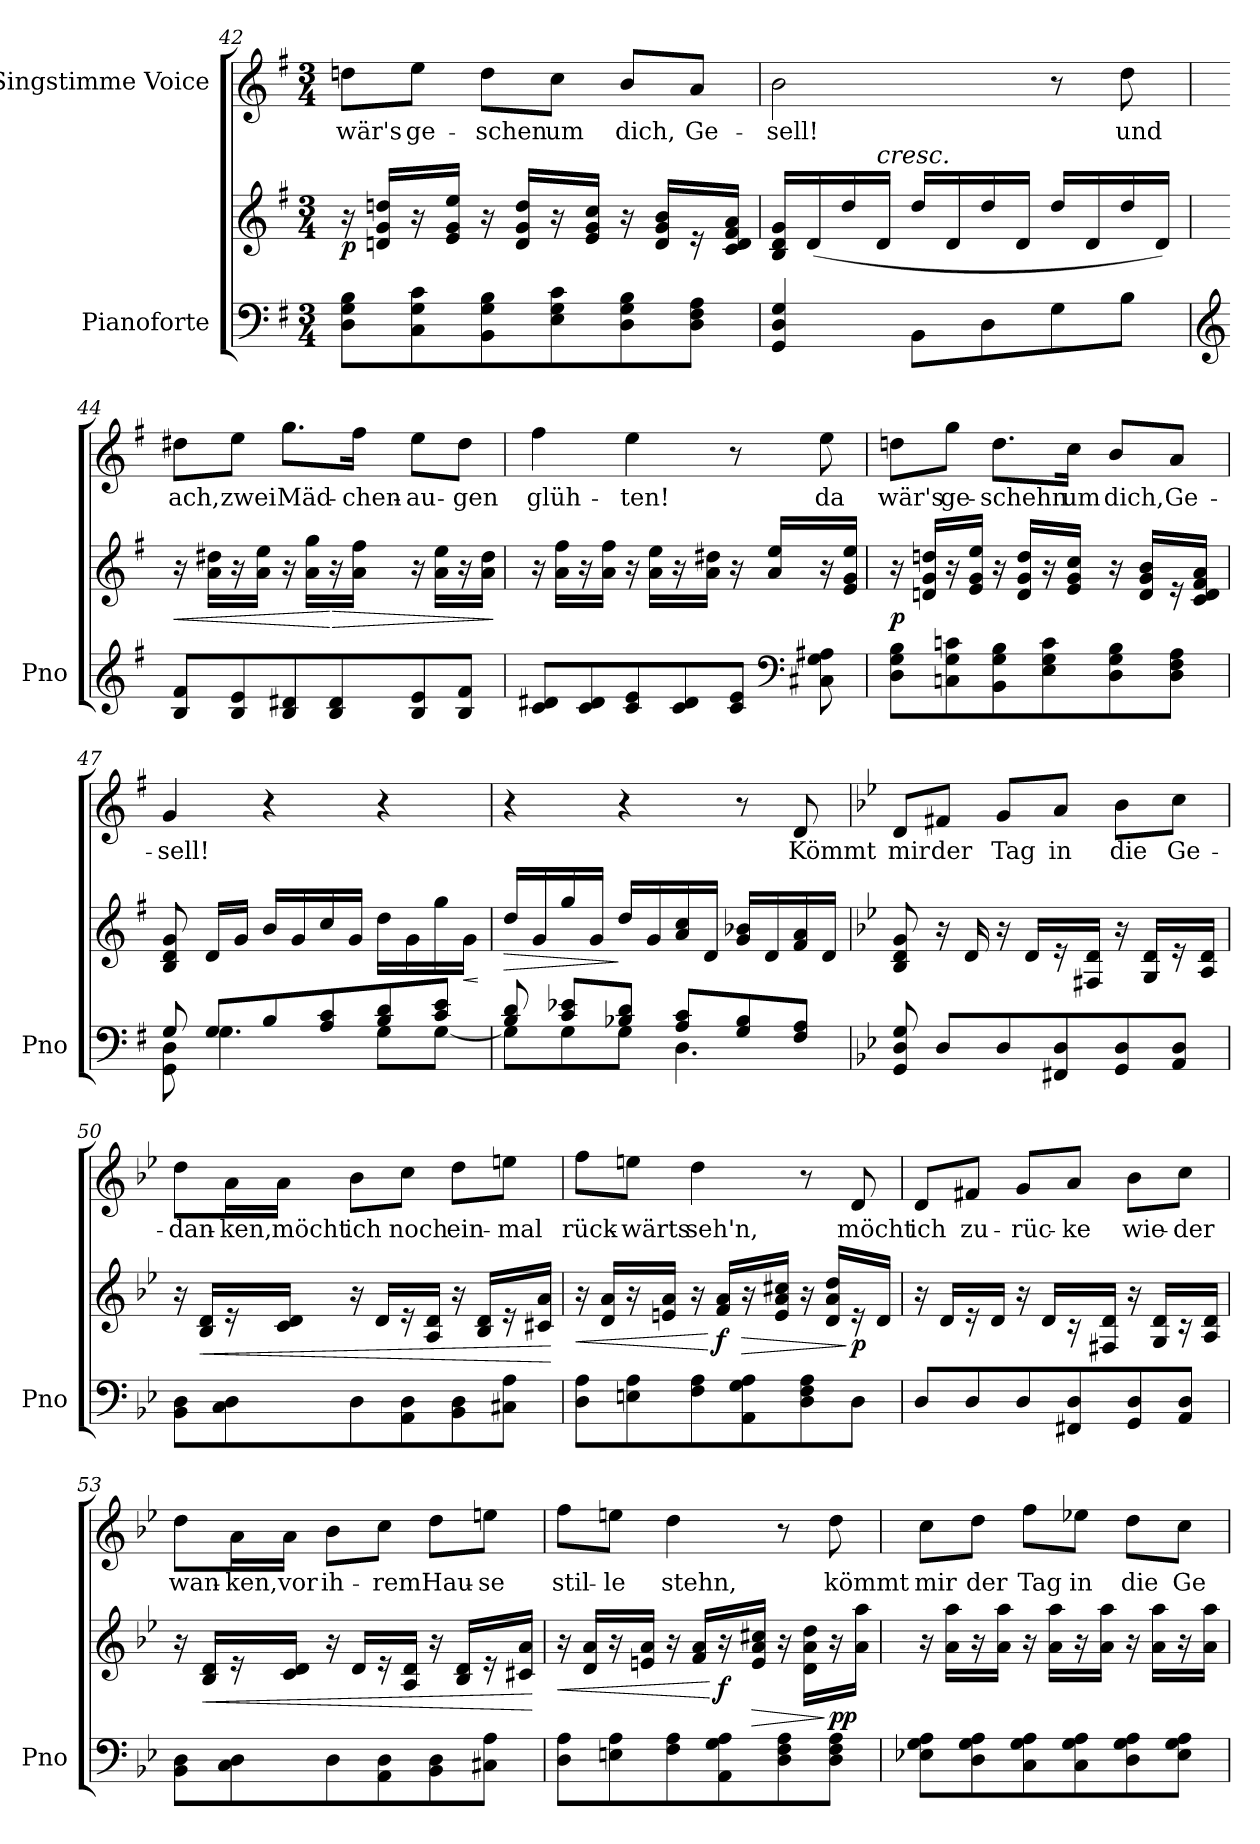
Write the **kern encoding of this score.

**kern	**kern	**dynam	**kern	**text
*part2	*part2	*part2	*part1	*part1
*staff3	*staff2	*staff2/3	*staff1	*staff1
*I"Pianoforte	*	*	*I"Singstimme Voice	*
*I'Pno	*	*	*	*
*clefF4	*clefG2	*	*clefG2	*
*k[f#]	*k[f#]	*	*k[f#]	*
*M3/4	*M3/4	*	*M3/4	*
=42	=42	=42	=42	=42
!	!	!LO:DY:b	!	!LO:LY:b
8D\ 8G\ 8B\L	16r	p	8ddn\L	wär's
.	16dn/ 16g/ 16ddn/LL	.	.	.
!	!	!	!	!LO:LY:b
8C\ 8G\ 8c\	16r	.	8ee\J	ge-
.	16e/ 16g/ 16ee/JJ	.	.	.
!	!	!	!	!LO:LY:b
8BB\ 8G\ 8B\	16r	.	8dd\L	-schen
.	16d/ 16g/ 16dd/LL	.	.	.
!	!	!	!	!LO:LY:b
8E\ 8G\ 8c\	16r	.	8cc\J	um
.	16e/ 16g/ 16cc/JJ	.	.	.
!	!	!	!	!LO:LY:b
8D\ 8G\ 8B\	16r	.	8b/L	dich,
.	16d/ 16g/ 16b/LL	.	.	.
!	!	!	!	!LO:LY:b
8D\ 8F#\ 8A\J	16r	.	8a/J	Ge-
.	16c/ 16d/ 16f#/ 16a/JJ	.	.	.
=43	=43	=43	=43	=43
!	!	!	!	!LO:LY:b
4GG/ 4D/ 4G/	16B/ 16d/ 16g/LL	.	2b\	-sell!
.	(16d/	.	.	.
.	16dd/	.	.	.
!	!LO:TX:a:i:t=cresc.	!	!	!
.	16d/JJ	.	.	.
8BB\L	16dd/LL	.	.	.
.	16d/	.	.	.
8D\	16dd/	.	.	.
.	16d/JJ	.	.	.
8G\	16dd/LL	.	8r	.
.	16d/	.	.	.
!	!	!	!	!LO:LY:b
8B\J	16dd/	.	8dd\	und
.	16d/JJ)	.	.	.
!!LO:LB:g=z
=44	=44	=44	=44	=44
*clefG2	*	*	*	*
!	!	!LO:HP:b	!	!LO:LY:b
8B/ 8f#/L	16r	<	8dd#X\L	ach,
.	16a\ 16dd#X\LL	.	.	.
!	!	!	!	!LO:LY:b
8B/ 8e/	16r	.	8ee\J	zwei
.	16a\ 16ee\JJ	.	.	.
!	!	!	!	!LO:LY:b
8B/ 8d#X/	16r	.	8.gg\L	Mäd-
.	16a\ 16gg\LL	.	.	.
!	!	!LO:HP:n=1:b	!	!
8B/ 8d#/	16r	[ >	.	.
!	!	!	!	!LO:LY:b
.	16a\ 16ff#\JJ	.	16ff#\Jk	-chen-
!	!	!	!	!LO:LY:b
8B/ 8e/	16r	.	8ee\L	-au-
.	16a\ 16ee\LL	.	.	.
!	!	!	!	!LO:LY:b
8B/ 8f#/J	16r	.	8dd#\J	-gen
.	16a\ 16dd#\JJ	.	.	.
.	.	]	.	.
=45	=45	=45	=45	=45
!	!	!	!	!LO:LY:b
8c/ 8d#X/L	16r	.	4ff#\	glüh-
.	16a\ 16ff#\LL	.	.	.
8c/ 8d#/	16r	.	.	.
.	16a\ 16ff#\JJ	.	.	.
!	!	!	!	!LO:LY:b
8c/ 8e/	16r	.	4ee\	-ten!
.	16a\ 16ee\LL	.	.	.
8c/ 8d#/	16r	.	.	.
.	16a\ 16dd#X\JJ	.	.	.
8c/ 8e/J	16r	.	8r	.
.	16a/ 16ee/LL	.	.	.
*clefF4	*	*	*	*
!	!	!	!	!LO:LY:b
8C#X\ 8G\ 8A#X\	16r	.	8ee\	da
.	16e/ 16g/ 16ee/JJ	.	.	.
=46	=46	=46	=46	=46
!	!	!LO:DY:b	!	!LO:LY:b
8D\ 8G\ 8B\L	16r	p	8ddn\L	wär's
.	16dn/ 16g/ 16ddn/LL	.	.	.
!	!	!	!	!LO:LY:b
8Cn\ 8G\ 8cn\	16r	.	8gg\J	ge-
.	16e/ 16g/ 16ee/JJ	.	.	.
!	!	!	!	!LO:LY:b
8BB\ 8G\ 8B\	16r	.	8.dd\L	-schehn
.	16d/ 16g/ 16dd/LL	.	.	.
8E\ 8G\ 8c\	16r	.	.	.
!	!	!	!	!LO:LY:b
.	16e/ 16g/ 16cc/JJ	.	16cc\Jk	um
!	!	!	!	!LO:LY:b
8D\ 8G\ 8B\	16r	.	8b/L	dich,
.	16d/ 16g/ 16b/LL	.	.	.
!	!	!	!	!LO:LY:b
8D\ 8F#\ 8A\J	16r	.	8a/J	Ge-
.	16c/ 16d/ 16f#/ 16a/JJ	.	.	.
!!LO:PB:g=z
=47	=47	=47	=47	=47
*^	*	*	*	*
!	!	!	!	!	!LO:LY:b
8G/	8GG\ 8D\	8B/ 8d/ 8g/	.	4g/	-sell!
8G/L	4.G\	16d/LL	.	.	.
.	.	16g/JJ	.	.	.
8B/	.	16b/LL	.	4r	.
.	.	16g/	.	.	.
8A/ 8c/	.	16cc/	.	.	.
.	.	16g/JJ	.	.	.
8B/ 8d/	8G\L	16dd\LL	.	4r	.
.	.	16g\	.	.	.
8c/ 8e/J	[8G\J	16gg\	.	.	.
!	!	!	!LO:HP:b	!	!
.	.	16g\JJ	<	.	.
*v	*v	*	*	*	*
.	.	[	.	.
=48	=48	=48	=48	=48
*^	*	*	*	*
!	!	!	!LO:HP:b	!	!
8B/ 8d/	8G\L]	16dd/LL	>	4r	.
.	.	16g/	.	.	.
8c/ 8e-X/L	8G\	16gg/	.	.	.
.	.	16g/JJ	.	.	.
8B-X/ 8d/J	8G\J	16dd/LL	]	4r	.
.	.	16g/	.	.	.
8A/ 8c/L	4.D\	16a/ 16cc/	.	.	.
.	.	16d/JJ	.	.	.
8G/ 8B-/	.	16g/ 16b-X/LL	.	8r	.
.	.	16d/	.	.	.
!	!	!	!	!	!LO:LY:b
8F#/ 8A/J	.	16f#/ 16a/	.	8d/	Kömmt
.	.	16d/JJ	.	.	.
*v	*v	*	*	*	*
=49	=49	=49	=49	=49
*k[b-e-]	*k[b-e-]	*	*k[b-e-]	*
!	!	!	!	!LO:LY:b
8GG/ 8D/ 8G/	8B-/ 8d/ 8g/	.	8d/L	mir
!	!	!	!	!LO:LY:b
8D/L	16r	.	8f#X/J	der
.	16d/	.	.	.
!	!	!	!	!LO:LY:b
8D/	16r	.	8g/L	Tag
.	16d/LL	.	.	.
!	!	!	!	!LO:LY:b
8FF#X/ 8D/	16re	.	8a/J	in
.	16F#X/ 16d/JJ	.	.	.
!	!	!	!	!LO:LY:b
8GG/ 8D/	16r	.	8b-\L	die
.	16G/ 16d/LL	.	.	.
!	!	!	!	!LO:LY:b
8AA/ 8D/J	16re	.	8cc\J	Ge-
.	16A/ 16d/JJ	.	.	.
!!LO:LB:g=z
=50	=50	=50	=50	=50
!	!	!	!	!LO:LY:b
8BB-\ 8D\L	16r	.	8dd\L	-dan-
!	!	!LO:HP:b	!	!
.	16B-/ 16d/LL	<	.	.
!	!	!	!	!LO:LY:b
8C\ 8D\	16r	.	16a\L	-ken,
!	!	!	!	!LO:LY:b
.	16c/ 16d/JJ	.	16a\JJ	möcht
!	!	!	!	!LO:LY:b
8D\	16r	.	8b-\L	ich
.	16d/LL	.	.	.
!	!	!	!	!LO:LY:b
8AA\ 8D\	16r	.	8cc\J	noch
.	16A/ 16d/JJ	.	.	.
!	!	!	!	!LO:LY:b
8BB-\ 8D\	16r	.	8dd\L	ein-
.	16B-/ 16d/LL	.	.	.
!	!	!	!	!LO:LY:b
8C#X\ 8A\J	16r	.	8een\J	-mal
.	16c#X/ 16a/JJ	.	.	.
.	.	[	.	.
=51	=51	=51	=51	=51
!	!	!LO:HP:b	!	!LO:LY:b
8D\ 8A\L	16r	<	8ff\L	rück-
.	16d/ 16a/LL	.	.	.
!	!	!	!	!LO:LY:b
8En\ 8A\	16r	.	8een\J	-wärts
.	16en/ 16a/JJ	.	.	.
!	!	!	!	!LO:LY:b
8F\ 8A\	16r	.	4dd\	seh'n,
!	!	!LO:DY:n=1:b	!	!
.	16f/ 16a/LL	[ f	.	.
!	!	!LO:HP:b	!	!
8AA\ 8G\ 8A\	16r	>	.	.
.	16e/ 16a/ 16cc#X/JJ	.	.	.
8D\ 8F\ 8A\	16r	.	8r	.
.	16d/ 16a/ 16dd/LL	.	.	.
!	!	!LO:DY:n=2:b	!	!LO:LY:b
8D\J	16r	] p	8d/	möcht
.	16d/JJ	.	.	.
=52	=52	=52	=52	=52
!	!	!	!	!LO:LY:b
8D/L	16r	.	8d/L	ich
.	16d/LL	.	.	.
!	!	!	!	!LO:LY:b
8D/	16r	.	8f#X/J	zu-
.	16d/JJ	.	.	.
!	!	!	!	!LO:LY:b
8D/	16r	.	8g/L	-rüc-
.	16d/LL	.	.	.
!	!	!	!	!LO:LY:b
8FF#X/ 8D/	16r	.	8a/J	-ke
.	16F#X/ 16d/JJ	.	.	.
!	!	!	!	!LO:LY:b
8GG/ 8D/	16r	.	8b-\L	wie-
.	16G/ 16d/LL	.	.	.
!	!	!	!	!LO:LY:b
8AA/ 8D/J	16r	.	8cc\J	-der
.	16A/ 16d/JJ	.	.	.
!!LO:LB:g=z
=53	=53	=53	=53	=53
!	!	!	!	!LO:LY:b
8BB-\ 8D\L	16r	.	8dd\L	wan-
!	!	!LO:HP:b	!	!
.	16B-/ 16d/LL	<	.	.
!	!	!	!	!LO:LY:b
8C\ 8D\	16re	.	16a\L	-ken,
!	!	!	!	!LO:LY:b
.	16c/ 16d/JJ	.	16a\JJ	vor
!	!	!	!	!LO:LY:b
8D\	16r	.	8b-\L	ih-
.	16d/LL	.	.	.
!	!	!	!	!LO:LY:b
8AA\ 8D\	16re	.	8cc\J	-rem
.	16A/ 16d/JJ	.	.	.
!	!	!	!	!LO:LY:b
8BB-\ 8D\	16r	.	8dd\L	Hau-
.	16B-/ 16d/LL	.	.	.
!	!	!	!	!LO:LY:b
8C#X\ 8A\J	16re	.	8een\J	-se
.	16c#X/ 16a/JJ	.	.	.
.	.	[	.	.
=54	=54	=54	=54	=54
!	!	!LO:HP:b	!	!LO:LY:b
8D\ 8A\L	16r	<	8ff\L	stil-
.	16d/ 16a/LL	.	.	.
!	!	!	!	!LO:LY:b
8En\ 8A\	16r	.	8een\J	-le
.	16en/ 16a/JJ	.	.	.
!	!	!	!	!LO:LY:b
8F\ 8A\	16r	.	4dd\	-stehn,
.	16f/ 16a/LL	.	.	.
!	!	!LO:DY:n=1:b	!	!
8AA\ 8G\ 8A\	16r	[ f	.	.
!	!	!LO:HP:b	!	!
.	16e/ 16a/ 16cc#X/JJ	>	.	.
8D\ 8F\ 8A\	16r	.	8r	.
.	16d\ 16a\ 16dd\LL	.	.	.
!	!	!LO:DY:n=2:b	!	!LO:LY:b
8D\ 8F\ 8A\J	16r	] pp	8dd\	kömmt
.	16a\ 16aa\JJ	.	.	.
=55	=55	=55	=55	=55
!	!	!	!	!LO:LY:b
8E-X\ 8G\ 8A\L	16r	.	8cc\L	mir
.	16a\ 16aa\LL	.	.	.
!	!	!	!	!LO:LY:b
8D\ 8G\ 8A\	16r	.	8dd\J	der
.	16a\ 16aa\JJ	.	.	.
!	!	!	!	!LO:LY:b
8C\ 8G\ 8A\	16r	.	8ff\L	Tag
.	16a\ 16aa\LL	.	.	.
!	!	!	!	!LO:LY:b
8C\ 8G\ 8A\	16r	.	8ee-X\J	in
.	16a\ 16aa\JJ	.	.	.
!	!	!	!	!LO:LY:b
8D\ 8G\ 8A\	16r	.	8dd\L	die
.	16a\ 16aa\LL	.	.	.
!	!	!	!	!LO:LY:b
8E-\ 8G\ 8A\J	16r	.	8cc\J	Ge-
.	16a\ 16aa\JJ	.	.	.
=	=	=	=	=
*-	*-	*-	*-	*-
